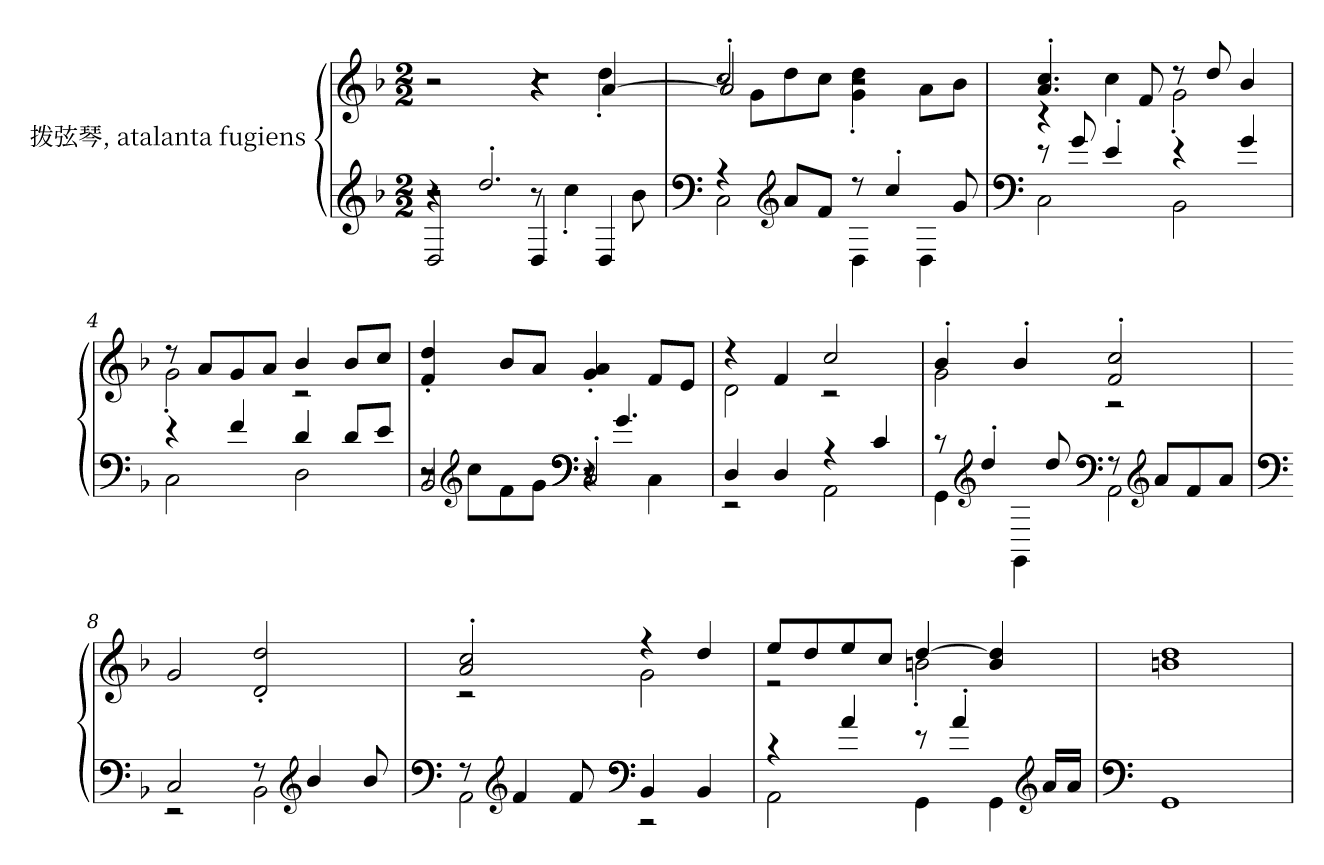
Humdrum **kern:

**kern	**kern
*part1	*part1
*staff2	*staff1
*I"拨弦琴, atalanta fugiens	*
*clefG2	*clefG2
*k[b-]	*k[b-]
*M2/2	*M2/2
*MM75	*MM75
=1	=1
*^	*^
*	*^	*	*^
4r	2r	2D/	1r	2r	2r
2.dd'/	.	.	.	.	.
.	8r	4D/	.	4r	4r
.	4cc'\	.	.	.	.
.	.	4D/	.	4dd'\	[4a/
.	8b-\	.	.	.	.
*v	*v	*v	*	*	*
=2	=2	=2	=2
*clefF4	*	*	*
*^	*	*	*
4r	2C\	2cc'/	8r	2a/]
.	.	.	8g\L	.
*clefG2	*	*	*	*
8a/L	.	.	8dd\	.
8f/J	.	.	8cc\J	.
8r	4D\	2r	4g\' 4dd\'	2r
4cc'/	.	.	.	.
.	4D\	.	8a\L	.
8g/	.	.	8b-\J	.
*	*	*v	*v	*v
=3	=3	=3
*clefF4	*	*
*	*	*^
8r	2C\	4.a/' 4.cc/'	4r
8g/	.	.	.
4e'/	.	.	4cc\
.	.	8f/	.
4r	2BB-\	8r	2g'\
.	.	8dd/	.
4g/	.	4b-/	.
=4	=4	=4	=4
4r	2C\	8r	2g'\
.	.	8a/L	.
4f/	.	8g/	.
.	.	8a/J	.
4d/	2D\	4b-/	2r
8d/L	.	8b-/L	.
8e/J	.	8cc/J	.
*	*	*v	*v
!!LO:LB:g=z
=5	=5	=5
*	*^	*
2r	8r	2BB-/	4f/' 4dd/'
*clefG2	*	*	*
.	8cc\L	.	.
.	8f\	.	8b-/L
.	8g\J	.	8a/J
*clefF4	*	*	*
8r	4r	2C'/	4g/' 4a/'
4.g/	.	.	.
.	4C\	.	8f/L
.	.	.	8e/J
*	*v	*v	*
=6	=6	=6
*	*	*^
4D/	2r	4r	2d\
4D/	.	4f/	.
4r	2AA\	2cc/	2r
4c/	.	.	.
=7	=7	=7	=7
8r	4GG\	4b-'/	2g\
*clefG2	*	*	*
4dd'/	.	.	.
.	4GG\	4b-'/	.
8dd/	.	.	.
*clefF4	*	*	*
8r	2AA\	2f/' 2cc/'	2r
*clefG2	*	*	*
8a/L	.	.	.
8f/	.	.	.
8a/J	.	.	.
*	*	*v	*v
=8	=8	=8
*clefF4	*	*
2C/	2r	2g/
8r	2BB-\	2d/' 2dd/'
*clefG2	*	*
4b-/	.	.
8b-/	.	.
!!LO:LB:g=z
=9	=9	=9
*clefF4	*	*
*	*	*^
8r	2AA\	2a/' 2cc/'	2r
*clefG2	*	*	*
4f/	.	.	.
8f/	.	.	.
*clefF4	*	*	*
4BB-/	2r	4r	2g\
4BB-/	.	4dd/	.
=10	=10	=10	=10
4r	2AA\	8ee/L	2r
.	.	8dd/	.
4a/	.	8ee/	.
.	.	8cc/J	.
8r	4GG\	[4dd/	2bn'\
4a'/	.	.	.
.	4GG\	4b/ 4dd/]	.
*clefG2	*	*	*
16a/LL	.	.	.
16a/JJ	.	.	.
*v	*v	*	*
*	*v	*v
=11	=11
*clefF4	*
1GG	1bn 1dd
=	=
*-	*-
